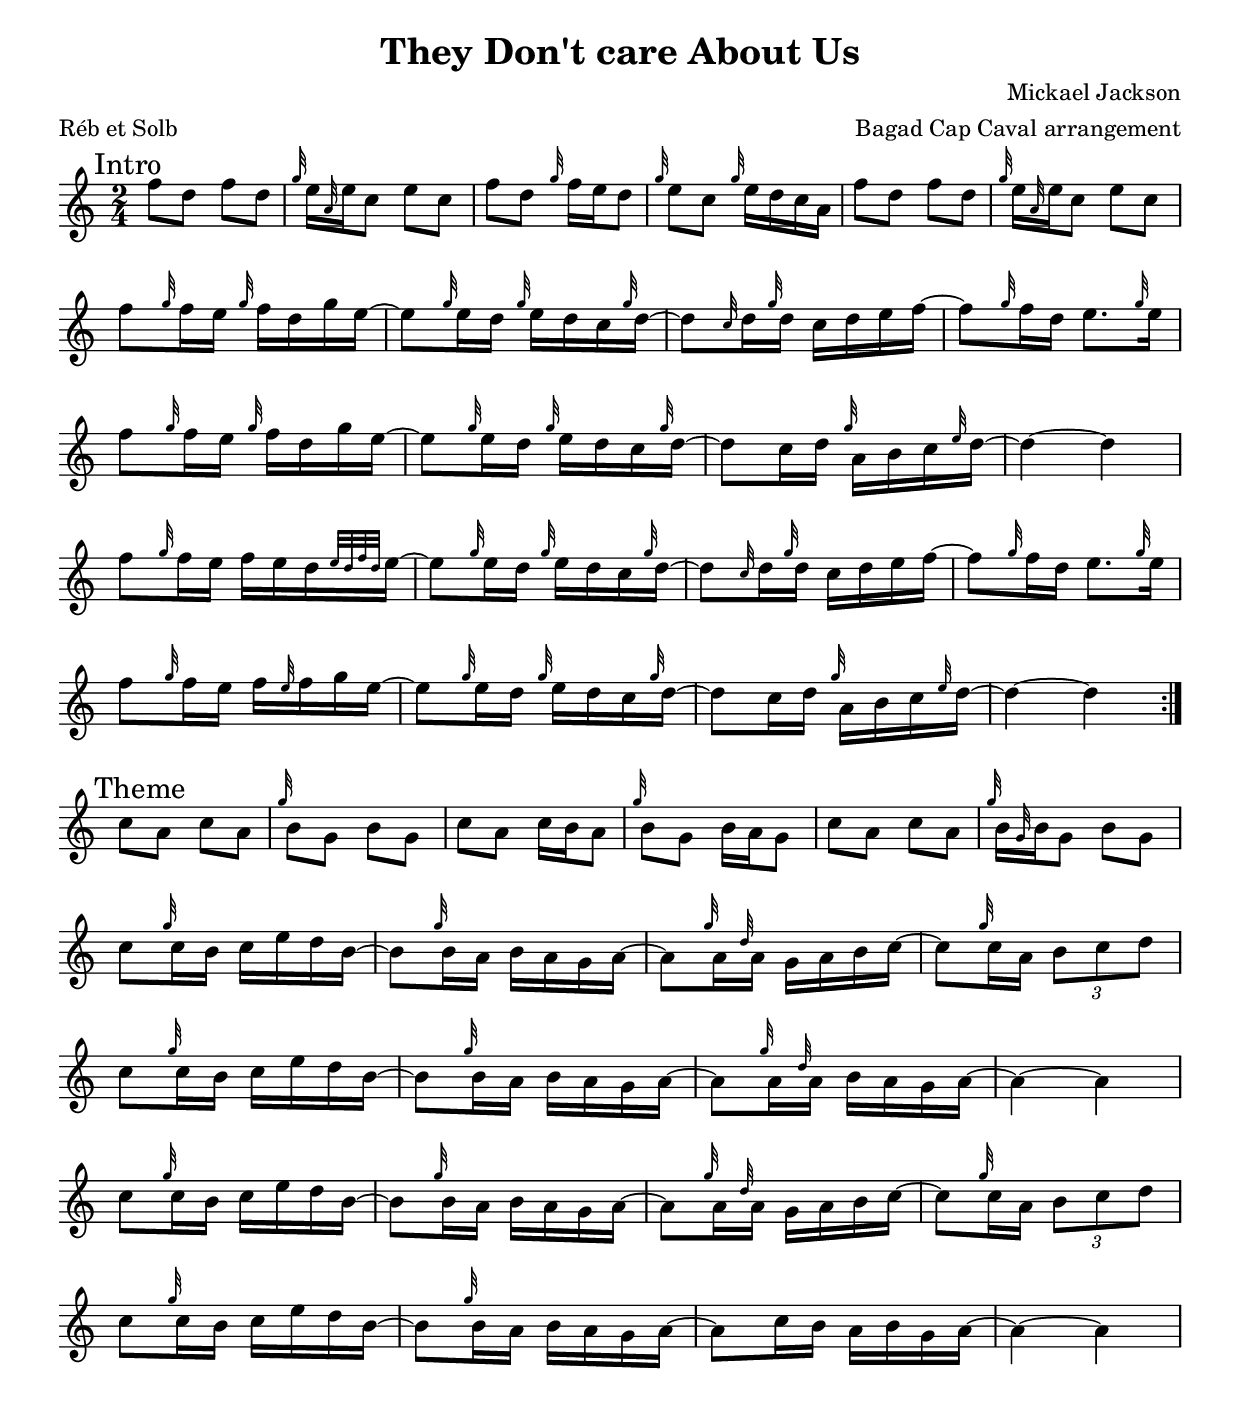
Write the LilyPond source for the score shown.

\version "2.18.2"

\include "bagpipe.ly"

\header {
    title = "They Don't care About Us"
    meter = "Réb et Solb"
    composer = "Mickael Jackson"
    arranger = "Bagad Cap Caval arrangement"
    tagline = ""
}

\score {
    {
        \hideKeySignature
        \time 2/4

        \mark "Intro"
        \repeat volta 2 {
            f8 d f d \grg e16 \gra e c8 e c
            f d \grg f16 e d8 \grg e c \grg e16 d c a
            f8 d f d \grg e16 \gra e c8 e c

            \break
        
            f8 \grg f16 e \grg f d g e~ e8[ \grg e16 d] \grg e d c \grg d~
            d8 \grc d16 \grg d c d e f~ f8[ \grg f16 d] e8. \grg e16

            \break

            f8 \grg f16 e \grg f d g e~ e8[ \grg e16 d] \grg e d c \grg d~
            d8 c16 d \grg a b c \gre d~ d4~ d4

            \break


            f8 \grg f16 e f[ e d \wthrwe e~] e8[ \grg e16 d] \grg e d c \grg d~
            d8 \grc d16 \grg d c d e f~ f8[ \grg f16 d] e8. \grg e16

            \break

            f8 \grg f16 e f \gre f g e~ e8[ \grg e16 d] \grg e d c \grg d~
            d8 c16 d \grg a b c \gre d~ d4~ d4
        }

        \break


        \mark "Theme"
        c8 a c a \grg b G b G
        c8 a c16 b a8 \grg b G b16 a G8
        c8 a c a \grg b16 \grG b G8 b G

        \break

        c8 \grg c16 b c e d b~ b8 \grg b16 a b a G a~
        a8 \grg a16 \grd a G a b c~ c8 \grg c16 a \tuplet 3/2 { b8 c d }

        \break

        c8 \grg c16 b c e d b~ b8 \grg b16 a b a G a~
        a8 \grg a16 \grd a b a G a~ a4~ a

        \break


        c8 \grg c16 b c e d b~ b8 \grg b16 a b a G a~
        a8 \grg a16 \grd a G a b c~ c8 \grg c16 a \tuplet 3/2 { b8 c d }

        \break

        c8 \grg c16 b c e d b~ b8 \grg b16 a b a G a~
        a8 c16 b a b G a~ a4~ a
    }

    \layout {
        indent = 0.0\cm
        \context { \Score \remove "Bar_number_engraver" }
    }
    
    % \midi {}
}

